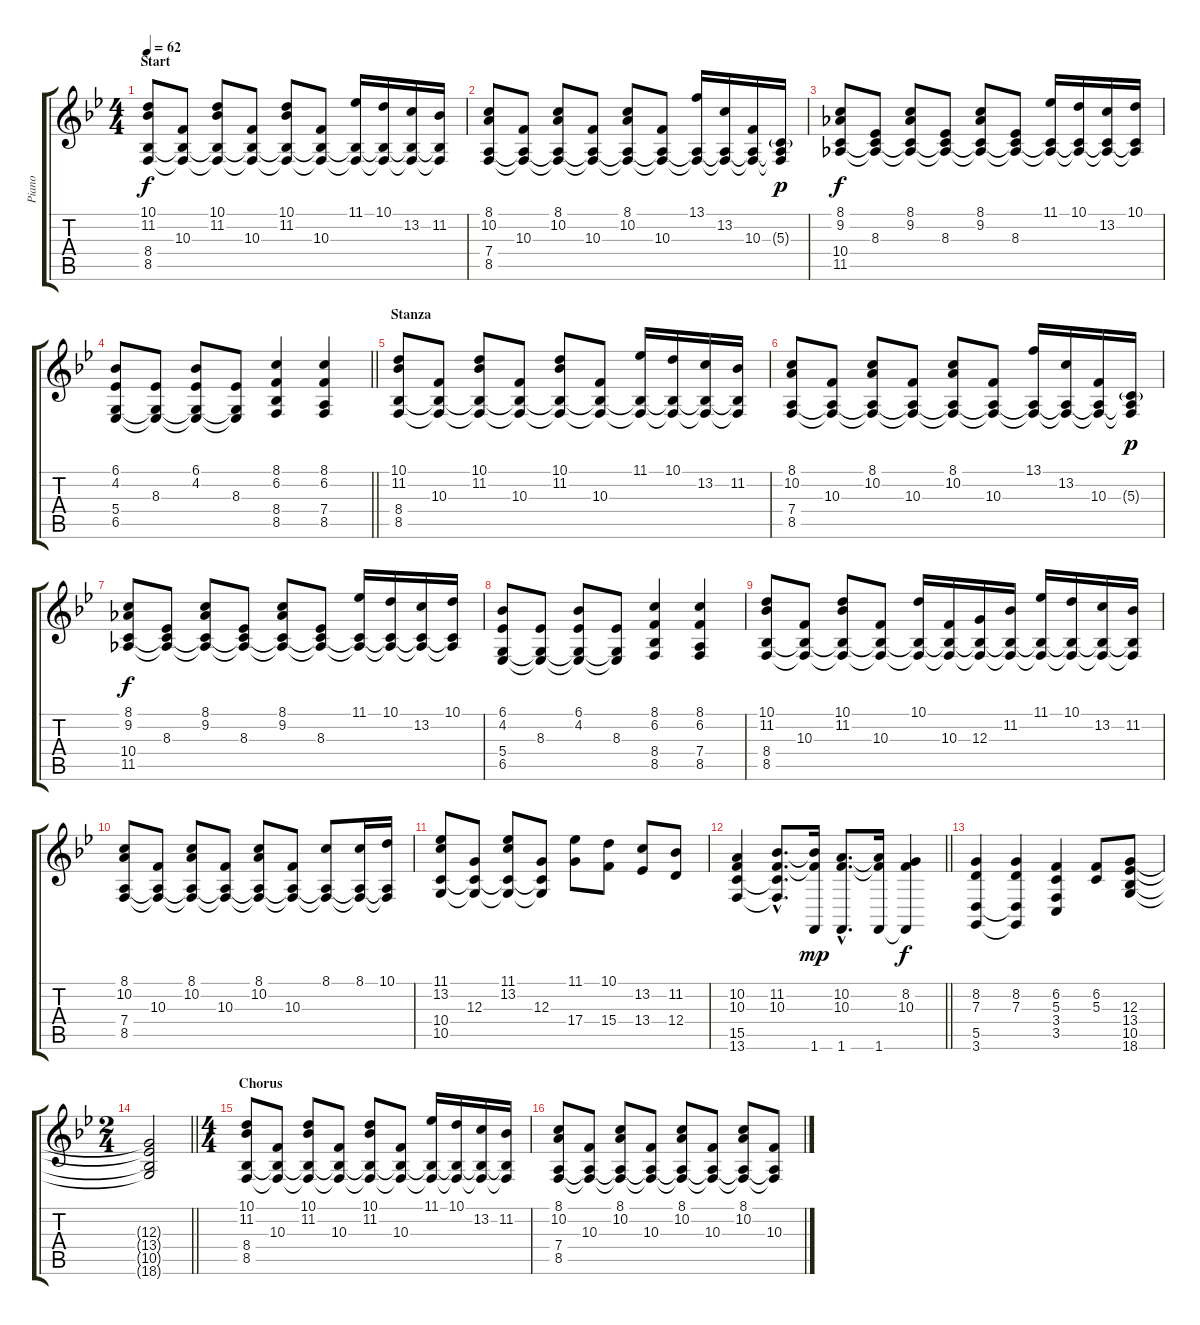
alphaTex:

\track ("Piano" "Piano") {instrument brightacousticpiano}
\staff {score tabs}
\tuning (E4 B3 G3 D3 A2 E2) {hide}
\ts (4 4)
\section ("" "Start")
\tempo 62
\clef g2
\ks bb
(10.1 11.2 8.4 8.5).8{dy f instrument brightacousticpiano} (10.3 8.4{t} 8.5{t}).8 (10.1 11.2 8.4{t} 8.5{t}).8 (10.3 8.4{t} 8.5{t}).8 (10.1 11.2 8.4{t} 8.5{t}).8 (10.3 8.4{t} 8.5{t}).8 (11.1 8.4{t} 8.5{t}).16 (10.1 8.4{t} 8.5{t}).16 (13.2 8.4{t} 8.5{t}).16 (11.2 8.4{t} 8.5{t}).16 |
(8.1 10.2 7.4 8.5).8 (10.3 7.4{t} 8.5{t}).8 (8.1 10.2 7.4{t} 8.5{t}).8 (10.3 7.4{t} 8.5{t}).8 (8.1 10.2 7.4{t} 8.5{t}).8 (10.3 7.4{t} 8.5{t}).8 (13.1 7.4{t} 8.5{t}).16 (13.2 7.4{t} 8.5{t}).16 (10.3 7.4{t} 8.5{t}).16 (5.3{g} 7.4{t} 8.5{t}).16{dy p} |
(8.1 9.2 10.4 11.5).8{dy f} (8.3 10.4{t} 11.5{t}).8 (8.1 9.2 10.4{t} 11.5{t}).8 (8.3 10.4{t} 11.5{t}).8 (8.1 9.2 10.4{t} 11.5{t}).8 (8.3 10.4{t} 11.5{t}).8 (11.1 10.4{t} 11.5{t}).16 (10.1 10.4{t} 11.5{t}).16 (13.2 10.4{t} 11.5{t}).16 (10.1 10.4{t} 11.5{t}).16 |
\barLineRight lightlight
(6.1 4.2 5.4 6.5).8 (8.3 5.4{t} 6.5{t}).8 (6.1 4.2 5.4{t} 6.5{t}).8 (8.3 5.4{t} 6.5{t}).8 (8.1 6.2 8.4 8.5).4 (8.1 6.2 7.4 8.5).4 |
\section ("" "Stanza")
(10.1 11.2 8.4 8.5).8 (10.3 8.4{t} 8.5{t}).8 (10.1 11.2 8.4{t} 8.5{t}).8 (10.3 8.4{t} 8.5{t}).8 (10.1 11.2 8.4{t} 8.5{t}).8 (10.3 8.4{t} 8.5{t}).8 (11.1 8.4{t} 8.5{t}).16 (10.1 8.4{t} 8.5{t}).16 (13.2 8.4{t} 8.5{t}).16 (11.2 8.4{t} 8.5{t}).16 |
(8.1 10.2 7.4 8.5).8 (10.3 7.4{t} 8.5{t}).8 (8.1 10.2 7.4{t} 8.5{t}).8 (10.3 7.4{t} 8.5{t}).8 (8.1 10.2 7.4{t} 8.5{t}).8 (10.3 7.4{t} 8.5{t}).8 (13.1 7.4{t} 8.5{t}).16 (13.2 7.4{t} 8.5{t}).16 (10.3 7.4{t} 8.5{t}).16 (5.3{g} 7.4{t} 8.5{t}).16{dy p} |
(8.1 9.2 10.4 11.5).8{dy f} (8.3 10.4{t} 11.5{t}).8 (8.1 9.2 10.4{t} 11.5{t}).8 (8.3 10.4{t} 11.5{t}).8 (8.1 9.2 10.4{t} 11.5{t}).8 (8.3 10.4{t} 11.5{t}).8 (11.1 10.4{t} 11.5{t}).16 (10.1 10.4{t} 11.5{t}).16 (13.2 10.4{t} 11.5{t}).16 (10.1 10.4{t} 11.5{t}).16 |
(6.1 4.2 5.4 6.5).8 (8.3 5.4{t} 6.5{t}).8 (6.1 4.2 5.4{t} 6.5{t}).8 (8.3 5.4{t} 6.5{t}).8 (8.1 6.2 8.4 8.5).4 (8.1 6.2 7.4 8.5).4 |
(10.1 11.2 8.4 8.5).8 (10.3 8.4{t} 8.5{t}).8 (10.1 11.2 8.4{t} 8.5{t}).8 (10.3 8.4{t} 8.5{t}).8 (10.1 8.4{t} 8.5{t}).16 (10.3 8.4{t} 8.5{t}).16 (12.3 8.4{t} 8.5{t}).16 (11.2 8.4{t} 8.5{t}).16 (11.1 8.4{t} 8.5{t}).16 (10.1 8.4{t} 8.5{t}).16 (13.2 8.4{t} 8.5{t}).16 (11.2 8.4{t} 8.5{t}).16 |
(8.1 10.2 7.4 8.5).8 (10.3 7.4{t} 8.5{t}).8 (8.1 10.2 7.4{t} 8.5{t}).8 (10.3 7.4{t} 8.5{t}).8 (8.1 10.2 7.4{t} 8.5{t}).8 (10.3 7.4{t} 8.5{t}).8 (8.1 7.4{t} 8.5{t}).8 (8.1 7.4{t} 8.5{t}).16 (10.1 7.4{t} 8.5{t}).16 |
(11.1 13.2 10.4 10.5).8 (12.3 10.4{t} 10.5{t}).8 (11.1 13.2 10.4{t} 10.5{t}).8 (12.3 10.4{t} 10.5{t}).8 (11.1 17.4).8 (10.1 15.4).8 (13.2 13.4).8 (11.2 12.4).8 |
\barLineRight lightlight
(10.2 10.3 15.5 13.6).4 (11.2{hac} 10.3{hac} 15.5{hac t} 13.6{hac t}).8{d} (11.2{t} 10.3{t} 1.6).16{dy mp} (10.2{hac} 10.3{hac} 1.6{hac}).8{d} (10.2{t} 10.3{t} 1.6).16 (8.2 10.3 1.6{t}).4{dy f} |
(8.2 7.3 5.5 3.6).4 (8.2 7.3 5.5{t} 3.6{t}).4 (6.2 5.3 3.4 3.5).4 (6.2 5.3).8 (12.3 13.4 10.5 18.6).8 |
\ts (2 4)
\barLineRight lightlight
(12.3{t} 13.4{t} 10.5{t} 18.6{t}).2 |
\ts (4 4)
\section ("" "Chorus")
(10.1 11.2 8.4 8.5).8 (10.3 8.4{t} 8.5{t}).8 (10.1 11.2 8.4{t} 8.5{t}).8 (10.3 8.4{t} 8.5{t}).8 (10.1 11.2 8.4{t} 8.5{t}).8 (10.3 8.4{t} 8.5{t}).8 (11.1 8.4{t} 8.5{t}).16 (10.1 8.4{t} 8.5{t}).16 (13.2 8.4{t} 8.5{t}).16 (11.2 8.4{t} 8.5{t}).16 |
(8.1 10.2 7.4 8.5).8 (10.3 7.4{t} 8.5{t}).8 (8.1 10.2 7.4{t} 8.5{t}).8 (10.3 7.4{t} 8.5{t}).8 (8.1 10.2 7.4{t} 8.5{t}).8 (10.3 7.4{t} 8.5{t}).8 (8.1 10.2 7.4{t} 8.5{t}).8 (10.3 7.4{t} 8.5{t}).8
